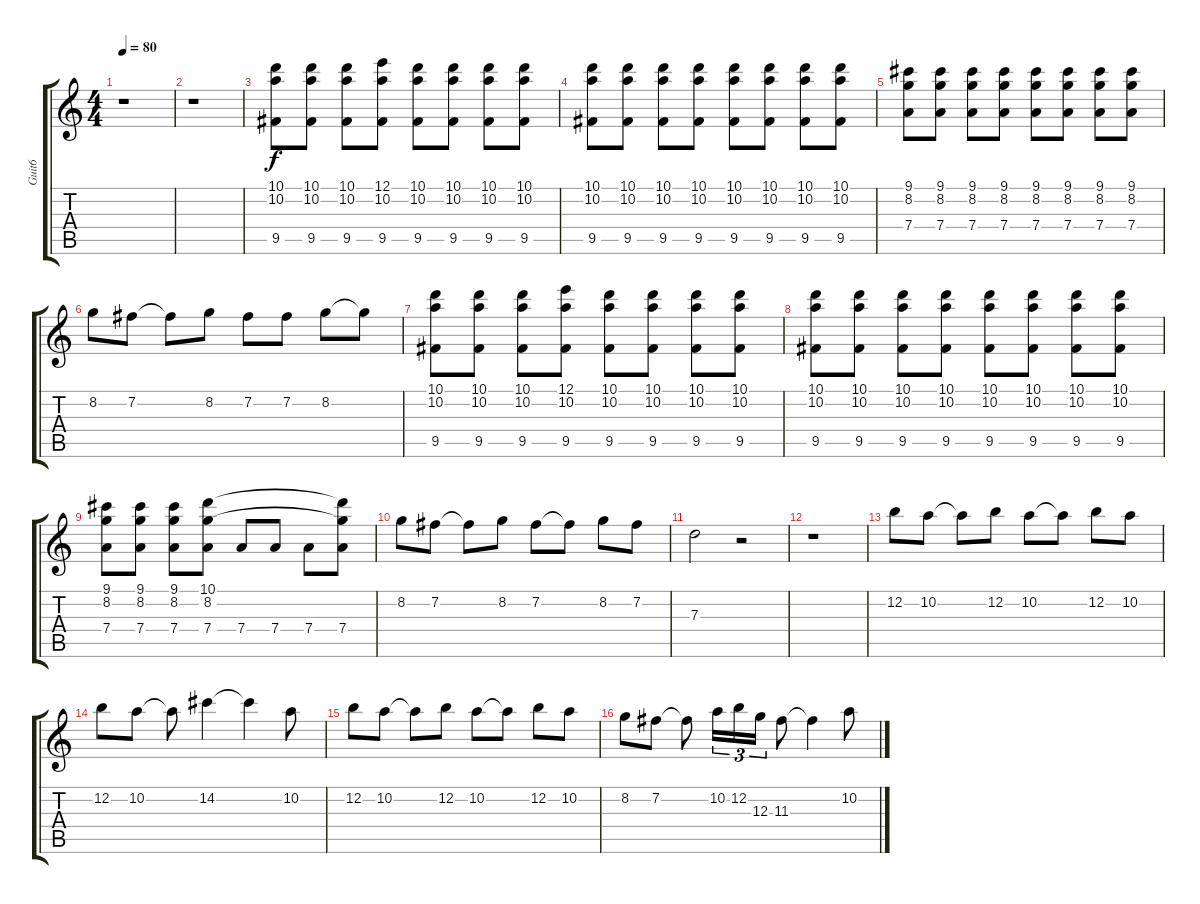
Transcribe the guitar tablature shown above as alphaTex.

\track ("Guit6" "Guit6") {instrument overdrivenguitar}
\staff {score tabs}
\tuning (E4 B3 G3 D3 A2 E2) {hide}
\ts (4 4)
\tempo 80
\clef g2
\ks c
r.1{dy f} |
r.1 |
(10.1 10.2 9.5).8 (10.1 10.2 9.5).8 (10.1 10.2 9.5).8 (12.1 10.2 9.5).8 (10.1 10.2 9.5).8 (10.1 10.2 9.5).8 (10.1 10.2 9.5).8 (10.1 10.2 9.5).8 |
(10.1 10.2 9.5).8 (10.1 10.2 9.5).8 (10.1 10.2 9.5).8 (10.1 10.2 9.5).8 (10.1 10.2 9.5).8 (10.1 10.2 9.5).8 (10.1 10.2 9.5).8 (10.1 10.2 9.5).8 |
(9.1 8.2 7.4).8 (9.1 8.2 7.4).8 (9.1 8.2 7.4).8 (9.1 8.2 7.4).8 (9.1 8.2 7.4).8 (9.1 8.2 7.4).8 (9.1 8.2 7.4).8 (9.1 8.2 7.4).8 |
8.2.8 7.2.8 7.2{t}.8 8.2.8 7.2.8 7.2.8 8.2.8 8.2{t}.8 |
(10.1 10.2 9.5).8 (10.1 10.2 9.5).8 (10.1 10.2 9.5).8 (12.1 10.2 9.5).8 (10.1 10.2 9.5).8 (10.1 10.2 9.5).8 (10.1 10.2 9.5).8 (10.1 10.2 9.5).8 |
(10.1 10.2 9.5).8 (10.1 10.2 9.5).8 (10.1 10.2 9.5).8 (10.1 10.2 9.5).8 (10.1 10.2 9.5).8 (10.1 10.2 9.5).8 (10.1 10.2 9.5).8 (10.1 10.2 9.5).8 |
(9.1 8.2 7.4).8 (9.1 8.2 7.4).8 (9.1 8.2 7.4).8 (10.1 8.2 7.4).8 7.4.8 7.4.8 7.4.8 (10.1{t} 8.2{t} 7.4).8 |
8.2.8 7.2.8 7.2{t}.8 8.2.8 7.2.8 7.2{t}.8 8.2.8 7.2.8 |
7.3.2 r.2 |
r.1 |
12.2.8 10.2.8 10.2{t}.8 12.2.8 10.2.8 10.2{t}.8 12.2.8 10.2.8 |
12.2.8 10.2.8 10.2{t}.8 14.2.4 14.2{t}.4 10.2.8 |
12.2.8 10.2.8 10.2{t}.8 12.2.8 10.2.8 10.2{t}.8 12.2.8 10.2.8 |
8.2.8 7.2.8 7.2{t}.8 10.2.16{tu (3 2)} 12.2.16{tu (3 2)} 12.3.16{tu (3 2)} 11.3.8 11.3{t}.4 10.2.8
